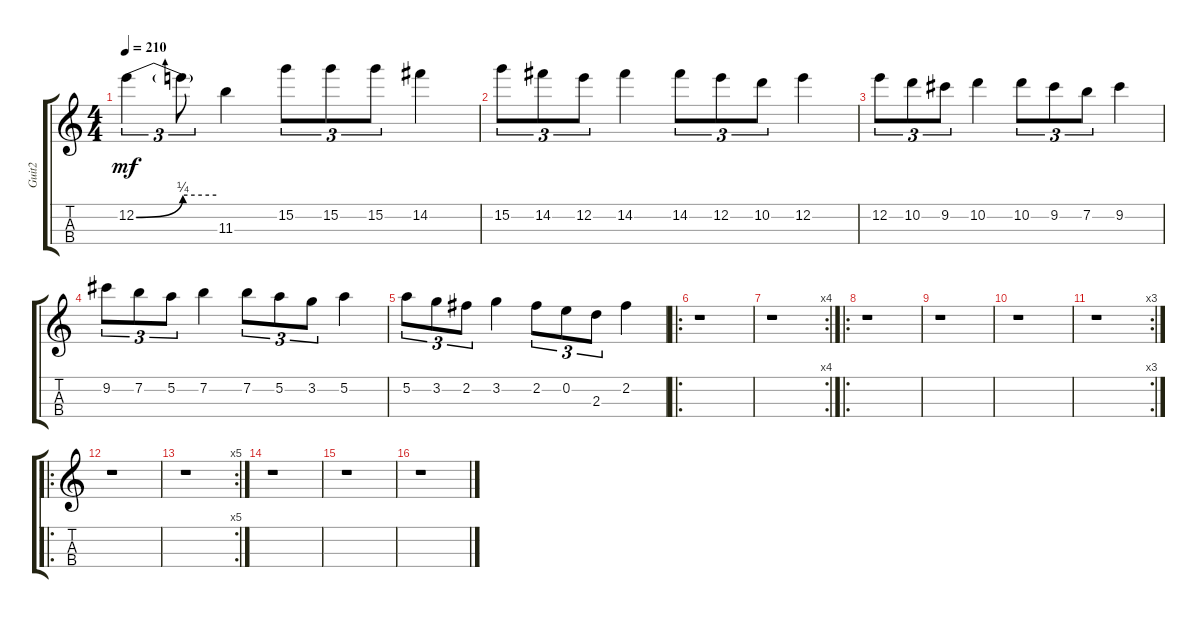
\track ("Guit2" "Guit2") {instrument acousticguitarnylon}
\staff {score tabs}
\tuning (A4 E4 C4 G4) {hide}
\ts (4 4)
\tempo 210
\clef g2
\ks c
12.2{be (bend 0 0 60 1)}.4{tu (3 2) dy mf} 12.2{be (hold 0 1 60 1) t}.8{tu (3 2)} 11.3.4 15.2.8{tu (3 2)} 15.2.8{tu (3 2)} 15.2.8{tu (3 2)} 14.2.4 |
15.2.8{tu (3 2)} 14.2.8{tu (3 2)} 12.2.8{tu (3 2)} 14.2.4 14.2.8{tu (3 2)} 12.2.8{tu (3 2)} 10.2.8{tu (3 2)} 12.2.4 |
12.2.8{tu (3 2)} 10.2.8{tu (3 2)} 9.2.8{tu (3 2)} 10.2.4 10.2.8{tu (3 2)} 9.2.8{tu (3 2)} 7.2.8{tu (3 2)} 9.2.4 |
9.2.8{tu (3 2)} 7.2.8{tu (3 2)} 5.2.8{tu (3 2)} 7.2.4 7.2.8{tu (3 2)} 5.2.8{tu (3 2)} 3.2.8{tu (3 2)} 5.2.4 |
5.2.8{tu (3 2)} 3.2.8{tu (3 2)} 2.2.8{tu (3 2)} 3.2.4 2.2.8{tu (3 2)} 0.2.8{tu (3 2)} 2.3.8{tu (3 2)} 2.2.4 |
\ro
r.1 |
\rc 4
r.1 |
\ro
r.1 |
r.1 |
r.1 |
\rc 3
r.1 |
\ro
r.1 |
\rc 5
r.1 |
r.1 |
r.1 |
r.1
